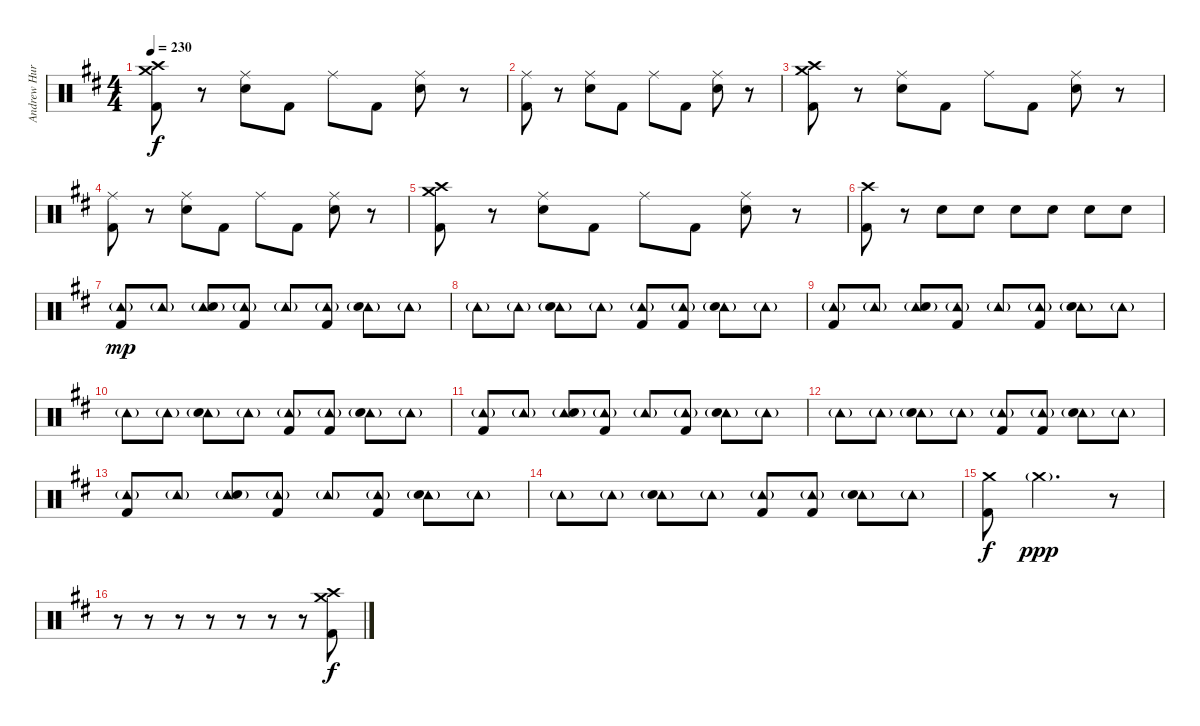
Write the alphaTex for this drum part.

\track ("Andrew Hurley" "Andrew Hur") {instrument percussion}
\staff {score}
\articulation defaults
\ts (4 4)
\tempo 230
\clef neutral
\ks d
("Crash high (hit)" "Crash medium (hit)" "Kick (hit) 2").8{dy f} r.8 ("Ride (middle)" "Electric Snare (hit)").8 "Kick (hit) 2".8 "Ride (middle)".8 "Kick (hit) 2".8 ("Ride (middle)" "Electric Snare (hit)").8 r.8 |
("Ride (middle)" "Kick (hit) 2").8 r.8 ("Ride (middle)" "Electric Snare (hit)").8 "Kick (hit) 2".8 "Ride (middle)".8 "Kick (hit) 2".8 ("Ride (middle)" "Electric Snare (hit)").8 r.8 |
("Crash high (hit)" "Crash medium (hit)" "Kick (hit) 2").8 r.8 ("Ride (middle)" "Electric Snare (hit)").8 "Kick (hit) 2".8 "Ride (middle)".8 "Kick (hit) 2".8 ("Ride (middle)" "Electric Snare (hit)").8 r.8 |
("Ride (middle)" "Kick (hit) 2").8 r.8 ("Ride (middle)" "Electric Snare (hit)").8 "Kick (hit) 2".8 "Ride (middle)".8 "Kick (hit) 2".8 ("Ride (middle)" "Electric Snare (hit)").8 r.8 |
("Crash high (hit)" "Crash medium (hit)" "Kick (hit) 2").8 r.8 ("Ride (middle)" "Electric Snare (hit)").8 "Kick (hit) 2".8 "Ride (middle)".8 "Kick (hit) 2".8 ("Ride (middle)" "Electric Snare (hit)").8 r.8 |
("Crash high (hit)" "Kick (hit) 2").8 r.8 "Electric Snare (hit)".8 "Electric Snare (hit)".8 "Electric Snare (hit)".8 "Electric Snare (hit)".8 "Electric Snare (hit)".8 "Electric Snare (hit)".8 |
("Tambourine (hit)"{g} "Kick (hit) 2").8{dy mp} "Tambourine (hit)"{g}.8 ("Tambourine (hit)"{g} "Electric Snare (hit)").8 ("Tambourine (hit)"{g} "Kick (hit) 2").8 "Tambourine (hit)"{g}.8 ("Tambourine (hit)"{g} "Kick (hit) 2").8 ("Tambourine (hit)"{g} "Electric Snare (hit)").8 "Tambourine (hit)"{g}.8 |
"Tambourine (hit)"{g}.8 "Tambourine (hit)"{g}.8 ("Tambourine (hit)"{g} "Electric Snare (hit)").8 "Tambourine (hit)"{g}.8 ("Tambourine (hit)"{g} "Kick (hit) 2").8 ("Tambourine (hit)"{g} "Kick (hit) 2").8 ("Tambourine (hit)"{g} "Electric Snare (hit)").8 "Tambourine (hit)"{g}.8 |
("Tambourine (hit)"{g} "Kick (hit) 2").8 "Tambourine (hit)"{g}.8 ("Tambourine (hit)"{g} "Electric Snare (hit)").8 ("Tambourine (hit)"{g} "Kick (hit) 2").8 "Tambourine (hit)"{g}.8 ("Tambourine (hit)"{g} "Kick (hit) 2").8 ("Tambourine (hit)"{g} "Electric Snare (hit)").8 "Tambourine (hit)"{g}.8 |
"Tambourine (hit)"{g}.8 "Tambourine (hit)"{g}.8 ("Tambourine (hit)"{g} "Electric Snare (hit)").8 "Tambourine (hit)"{g}.8 ("Tambourine (hit)"{g} "Kick (hit) 2").8 ("Tambourine (hit)"{g} "Kick (hit) 2").8 ("Tambourine (hit)"{g} "Electric Snare (hit)").8 "Tambourine (hit)"{g}.8 |
("Tambourine (hit)"{g} "Kick (hit) 2").8 "Tambourine (hit)"{g}.8 ("Tambourine (hit)"{g} "Electric Snare (hit)").8 ("Tambourine (hit)"{g} "Kick (hit) 2").8 "Tambourine (hit)"{g}.8 ("Tambourine (hit)"{g} "Kick (hit) 2").8 ("Tambourine (hit)"{g} "Electric Snare (hit)").8 "Tambourine (hit)"{g}.8 |
"Tambourine (hit)"{g}.8 "Tambourine (hit)"{g}.8 ("Tambourine (hit)"{g} "Electric Snare (hit)").8 "Tambourine (hit)"{g}.8 ("Tambourine (hit)"{g} "Kick (hit) 2").8 ("Tambourine (hit)"{g} "Kick (hit) 2").8 ("Tambourine (hit)"{g} "Electric Snare (hit)").8 "Tambourine (hit)"{g}.8 |
("Tambourine (hit)"{g} "Kick (hit) 2").8 "Tambourine (hit)"{g}.8 ("Tambourine (hit)"{g} "Electric Snare (hit)").8 ("Tambourine (hit)"{g} "Kick (hit) 2").8 "Tambourine (hit)"{g}.8 ("Tambourine (hit)"{g} "Kick (hit) 2").8 ("Tambourine (hit)"{g} "Electric Snare (hit)").8 "Tambourine (hit)"{g}.8 |
"Tambourine (hit)"{g}.8 "Tambourine (hit)"{g}.8 ("Tambourine (hit)"{g} "Electric Snare (hit)").8 "Tambourine (hit)"{g}.8 ("Tambourine (hit)"{g} "Kick (hit) 2").8 ("Tambourine (hit)"{g} "Kick (hit) 2").8 ("Tambourine (hit)"{g} "Electric Snare (hit)").8 "Tambourine (hit)"{g}.8 |
("Crash medium (hit)" "Kick (hit) 2").8{dy f} "Crash medium (hit)"{g}.2{d dy ppp} r.8 |
r.8 r.8 r.8 r.8 r.8 r.8 r.8 ("Crash medium (hit)" "Crash high (hit)" "Kick (hit) 2").8{dy f}
